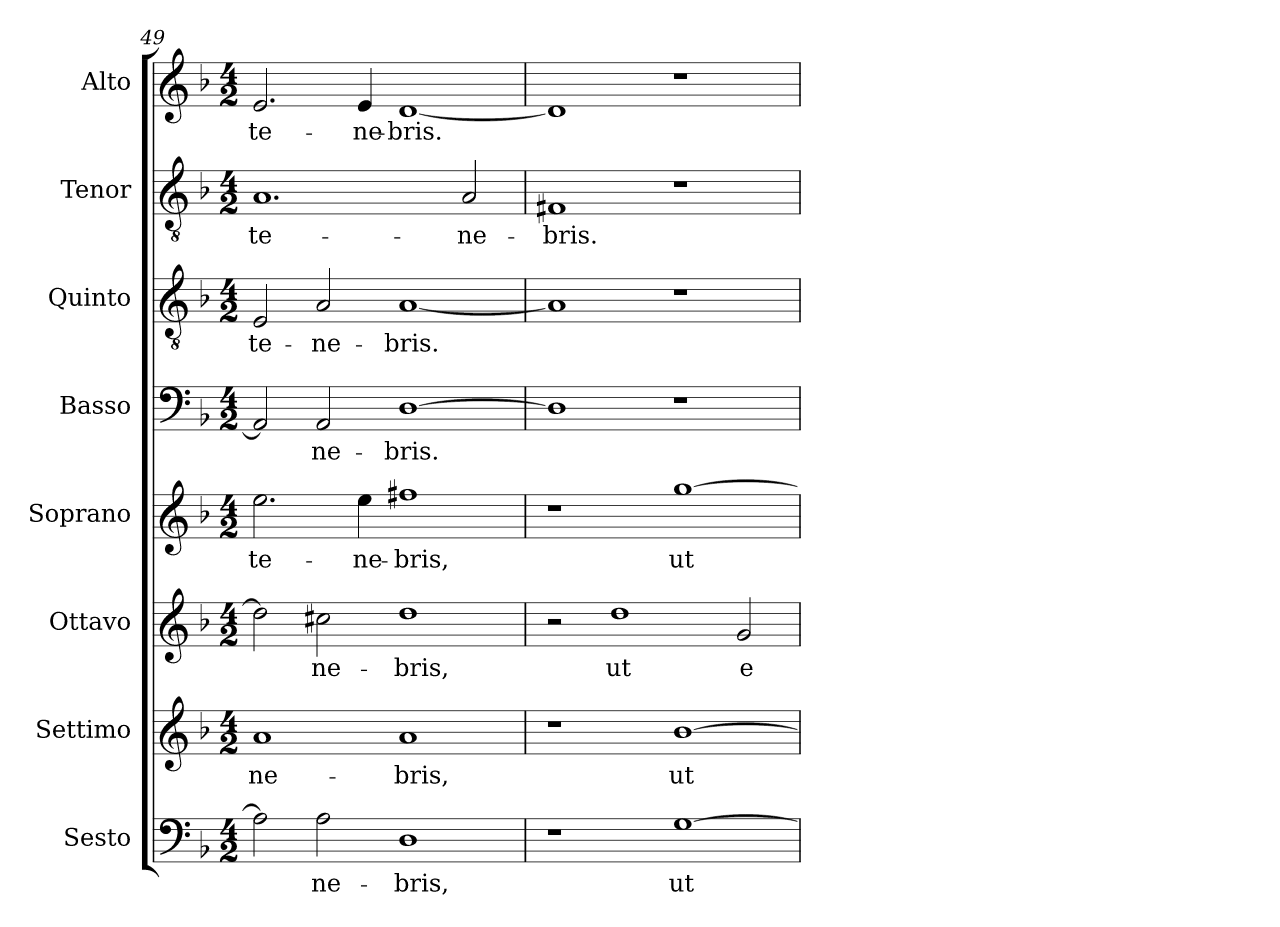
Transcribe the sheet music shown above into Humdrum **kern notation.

**kern	**text	**kern	**text	**kern	**text	**kern	**text	**kern	**text	**kern	**text	**kern	**text	**kern	**text
*part8	*part8	*part7	*part7	*part6	*part6	*part5	*part5	*part4	*part4	*part3	*part3	*part2	*part2	*part1	*part1
*staff8	*staff8	*staff7	*staff7	*staff6	*staff6	*staff5	*staff5	*staff4	*staff4	*staff3	*staff3	*staff2	*staff2	*staff1	*staff1
*I"Sesto	*	*I"Settimo	*	*I"Ottavo	*	*I"Soprano	*	*I"Basso	*	*I"Quinto	*	*I"Tenor	*	*I"Alto	*
*I'Ss.	*	*I'St.	*	*I'Ot.	*	*I'S.	*	*I'B.	*	*I'Q.	*	*I'T.	*	*I'A.	*
*clefF4	*	*clefG2	*	*clefG2	*	*clefG2	*	*clefF4	*	*clefGv2	*	*clefGv2	*	*clefG2	*
*	*	*	*	*	*	*	*	*	*	*ITrd7c12	*	*ITrd7c12	*	*	*
*k[b-]	*	*k[b-]	*	*k[b-]	*	*k[b-]	*	*k[b-]	*	*k[b-]	*	*k[b-]	*	*k[b-]	*
*F:	*	*F:	*	*F:	*	*F:	*	*F:	*	*F:	*	*F:	*	*F:	*
*M4/2	*	*M4/2	*	*M4/2	*	*M4/2	*	*M4/2	*	*M4/2	*	*M4/2	*	*M4/2	*
=49	=49	=49	=49	=49	=49	=49	=49	=49	=49	=49	=49	=49	=49	=49	=49
!	!	!	!LO:LY:b:color=#000000	!	!	!	!	!	!	!	!	!	!	!	!
!	!	!	!	!	!	!	!LO:LY:b:color=#000000	!	!	!	!	!	!	!	!
!	!	!	!	!	!	!	!	!	!	!	!LO:LY:b:color=#000000	!	!	!	!
!	!	!	!	!	!	!	!	!	!	!	!	!	!LO:LY:b:color=#000000	!	!
!	!	!	!	!	!	!	!	!	!	!	!	!	!	!	!LO:LY:b:color=#000000
2Ai\]	.	1ai	-ne-	2ddi\]	.	2.eei\	te-	2AAi/]	.	2EEi/	te-	1.AAi	te-	2.ei/	te-
!	!LO:LY:b:color=#000000	!	!	!	!	!	!	!	!	!	!	!	!	!	!
!	!	!	!	!	!LO:LY:b:color=#000000	!	!	!	!	!	!	!	!	!	!
!	!	!	!	!	!	!	!	!	!LO:LY:b:color=#000000	!	!	!	!	!	!
!	!	!	!	!	!	!	!	!	!	!	!LO:LY:b:color=#000000	!	!	!	!
2Ai\	-ne-	.	.	2cc#Xi\	-ne-	.	.	2AAi/	-ne-	2AAi/	-ne-	.	.	.	.
!	!	!	!	!	!	!	!LO:LY:b:color=#000000	!	!	!	!	!	!	!	!
!	!	!	!	!	!	!	!	!	!	!	!	!	!	!	!LO:LY:b:color=#000000
.	.	.	.	.	.	4eei\	-ne-	.	.	.	.	.	.	4ei/	-ne-
!	!LO:LY:b:color=#000000	!	!	!	!	!	!	!	!	!	!	!	!	!	!
!	!	!	!LO:LY:b:color=#000000	!	!	!	!	!	!	!	!	!	!	!	!
!	!	!	!	!	!LO:LY:b:color=#000000	!	!	!	!	!	!	!	!	!	!
!	!	!	!	!	!	!	!LO:LY:b:color=#000000	!	!	!	!	!	!	!	!
!	!	!	!	!	!	!	!	!	!LO:LY:b:color=#000000	!	!	!	!	!	!
!	!	!	!	!	!	!	!	!	!	!	!LO:LY:b:color=#000000	!	!	!	!
!	!	!	!	!	!	!	!	!	!	!	!	!	!	!	!LO:LY:b:color=#000000
1Di	-bris,	1ai	-bris,	1ddi	-bris,	1ff#Xi	-bris,	[1Di	-bris.	[1AAi	-bris.	.	.	[1di	-bris.
!	!	!	!	!	!	!	!	!	!	!	!	!	!LO:LY:b:color=#000000	!	!
.	.	.	.	.	.	.	.	.	.	.	.	2AAi/	-ne-	.	.
!!LO:PB:g=z
=50	=50	=50	=50	=50	=50	=50	=50	=50	=50	=50	=50	=50	=50	=50	=50
!	!	!	!	!	!	!	!	!	!	!	!	!	!LO:LY:b:color=#000000	!	!
1r	.	1r	.	2r	.	1r	.	1Di]	.	1AAi]	.	1FF#Xi	-bris.	1di]	.
!	!	!	!	!	!LO:LY:b:color=#000000	!	!	!	!	!	!	!	!	!	!
.	.	.	.	1ddi	ut	.	.	.	.	.	.	.	.	.	.
!	!LO:LY:b:color=#000000	!	!	!	!	!	!	!	!	!	!	!	!	!	!
!	!	!	!LO:LY:b:color=#000000	!	!	!	!	!	!	!	!	!	!	!	!
!	!	!	!	!	!	!	!LO:LY:b:color=#000000	!	!	!	!	!	!	!	!
[1Gi	ut	[1b-i	ut	.	.	[1ggi	ut	1r	.	1r	.	1r	.	1r	.
!	!	!	!	!	!LO:LY:b:color=#000000	!	!	!	!	!	!	!	!	!	!
.	.	.	.	2gi/	e-	.	.	.	.	.	.	.	.	.	.
=	=	=	=	=	=	=	=	=	=	=	=	=	=	=	=
*-	*-	*-	*-	*-	*-	*-	*-	*-	*-	*-	*-	*-	*-	*-	*-
